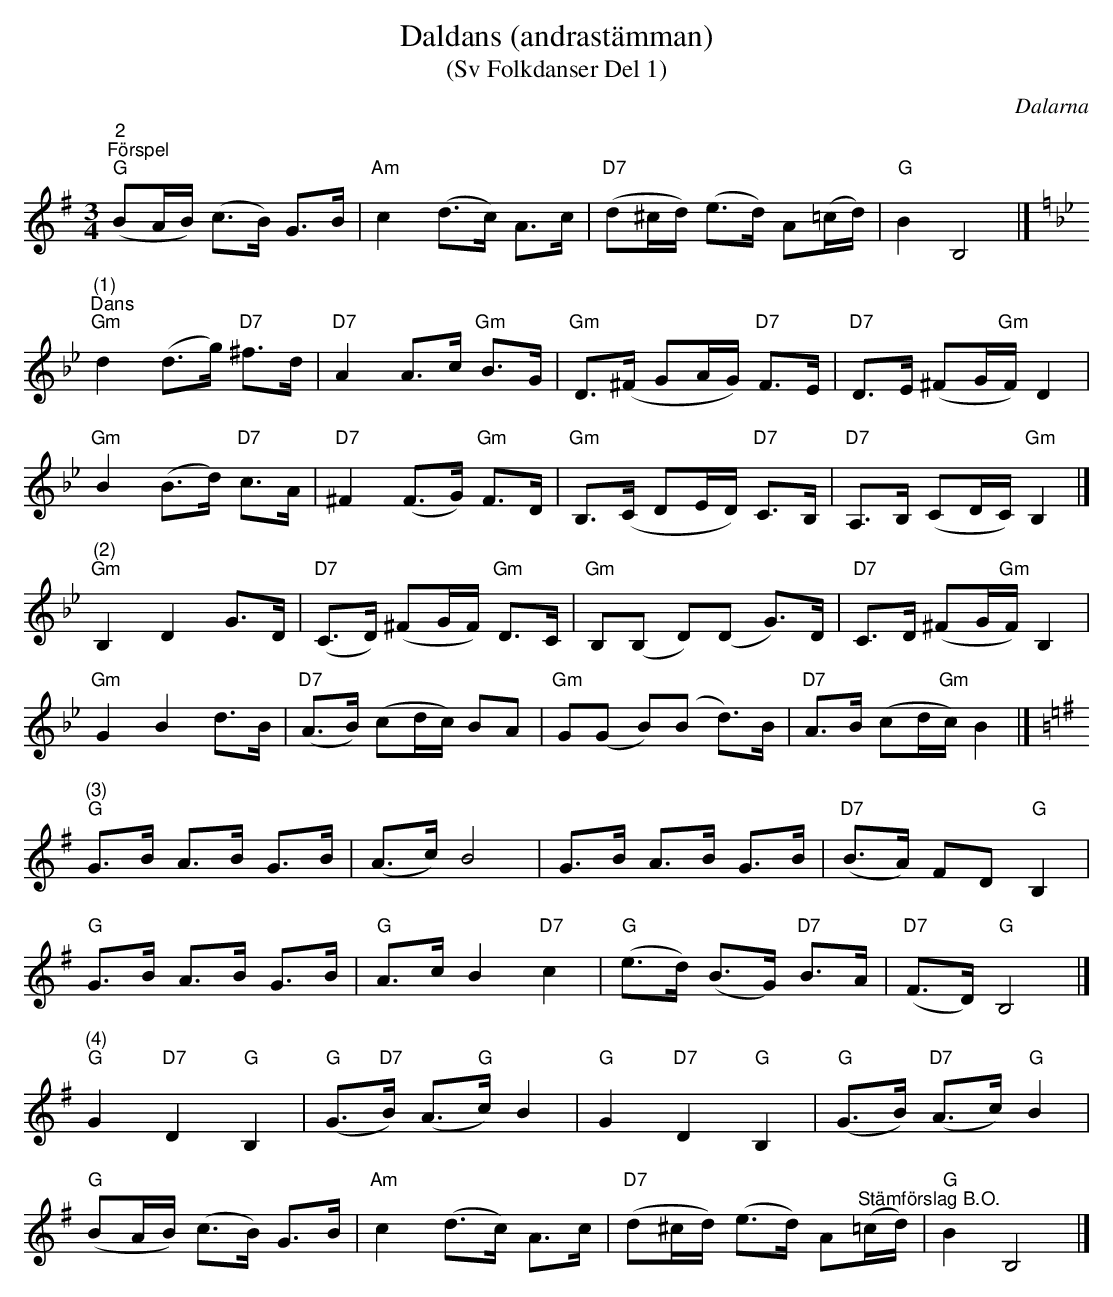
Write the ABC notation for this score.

X:1
T:Daldans (andrastämman)
T:(Sv Folkdanser Del 1)
O:Dalarna
L:1/8
M:3/4
K:G
V:2
"^2""^Förspel" "G" (BA/B/) (c>B) G>B |"Am" c2 (d>c) A>c |"D7" (d^c/d/) (e>d) A(=c/d/) |"G" B2 B,4 |]
[K:Bb]"^(1)""^Dans" "Gm" d2 (d>g) "D7" ^f>d |"D7" A2 A>c"Gm" B>G |"Gm" D>(^F GA/G/)"D7" F>E |"D7" D>E (^FG/"Gm"F/) D2 |
"Gm" B2 (B>d) "D7" c>A |"D7" ^F2 (F>G)"Gm" F>D | "Gm" B,>(C DE/D/)"D7" C>B, |"D7" A,>B, (CD/C/) "Gm" B,2 |]
"^(2)" "Gm" B,2 D2 G>D | "D7" (C>D) (^FG/F/)"Gm" D>C |"Gm" B,(B, D)(D G>)D |"D7" C>D (^FG/"Gm"F/) B,2 |
"Gm" G2 B2 d>B |"D7" (A>B) (cd/c/) BA |"Gm" G(G B)(B d>)B |"D7" A>B (cd/"Gm"c/) B2 |]
[K:G]"^(3)""G" G>B A>B G>B | (A>c) B4 | G>B A>B G>B |"D7" (B>A) FD"G" B,2 |
"G" G>B A>B G>B | "G" A>c B2"D7" c2 |"G" (e>d) (B>G)"D7" B>A |"D7" (F>D)"G" B,4 |]
"^(4)" "G" G2"D7" D2"G" B,2 | "G" (G>"D7"B) (A>"G"c) B2 | "G" G2"D7" D2"G" B,2 | "G" (G>B)"D7" (A>c)"G" B2 |
"G" (BA/B/) (c>B) G>B |"Am" c2 (d>c) A>c | "D7" (d^c/d/) (e>d) A"^Stämförslag B.O."(=c/d/) |"G" B2 B,4 |]
